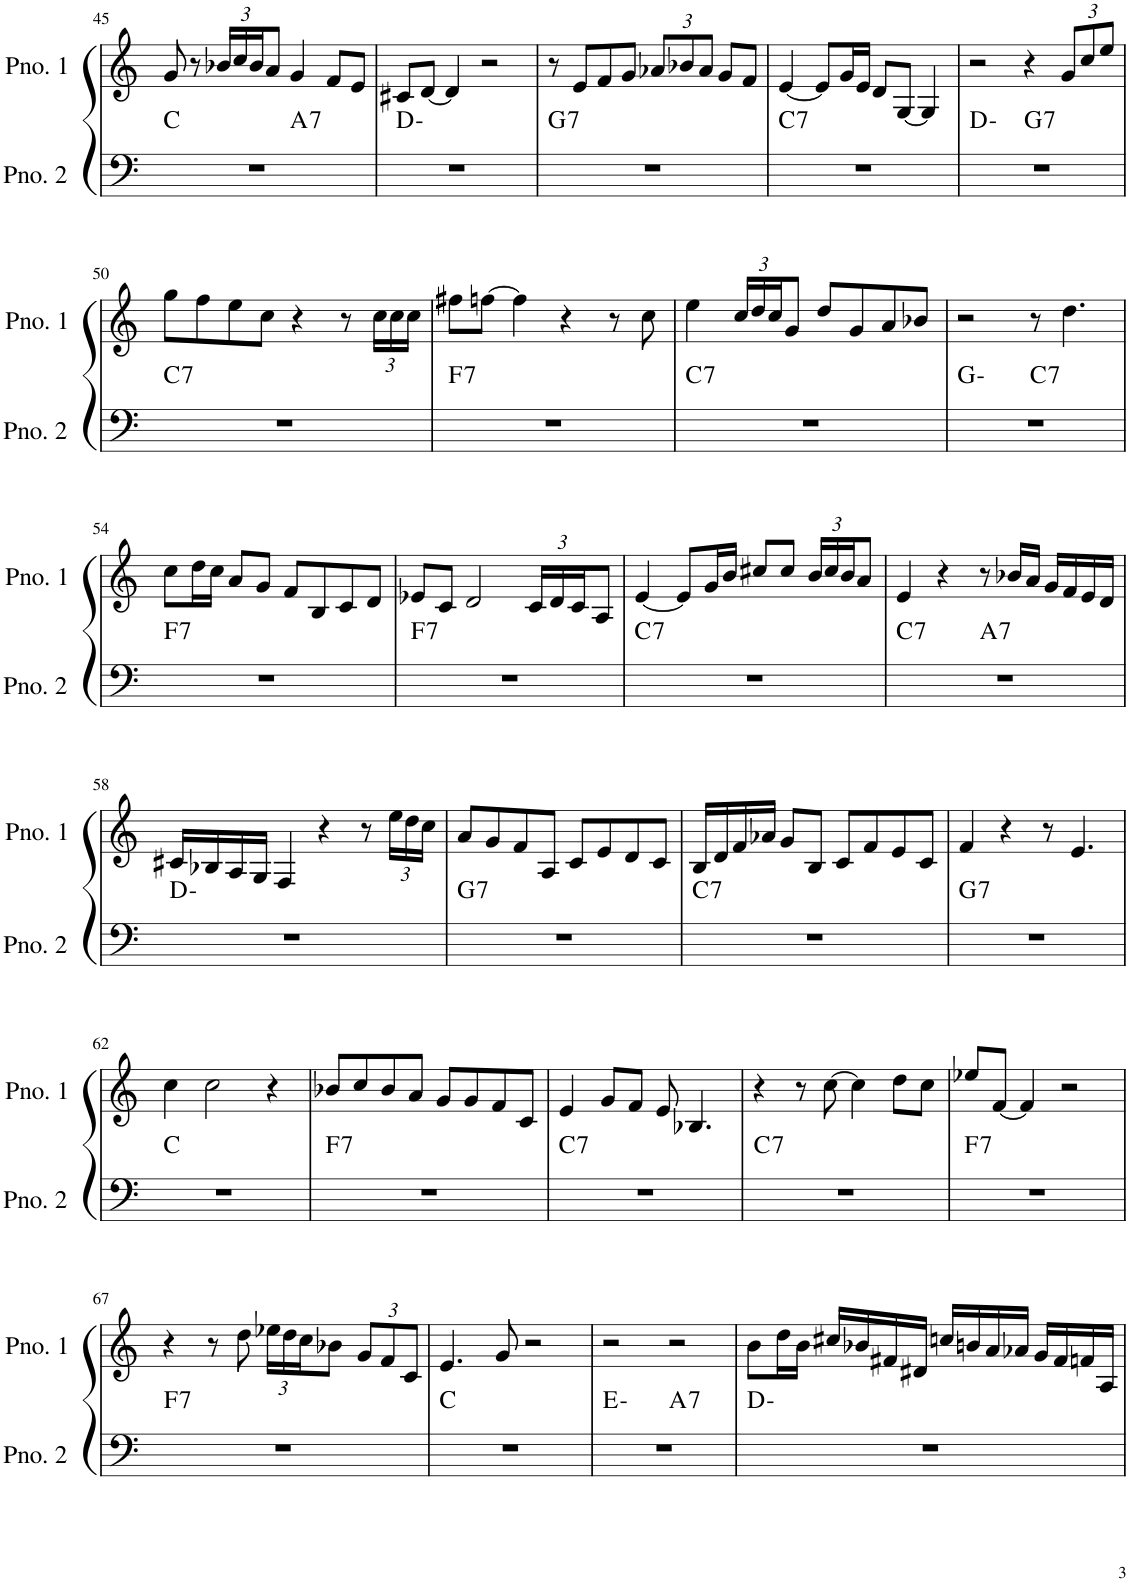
**kern	**harte	**kern
*part2	*part2	*part1
*staff2	*	*staff1
*I"ピアノ 2	*	*I"ピアノ 1
!!LO:PB:g=z
*clefF4	*	*clefG2
*k[]	*	*k[]
*M4/4	*	*M4/4
=45	=45	=45
*^	*	*
1r	2ryy	C:maj	8g/
.	.	.	8r
*	*	*	*Xbrackettup
.	.	.	24b-X/LL
.	.	.	24cc/
.	.	.	24b-/J
.	.	.	8a/J
!	!	!LO:H:kt=7	!
.	2ryy	A:7	4g/
.	.	.	8f/L
.	.	.	8e/J
*v	*v	*	*
=46	=46	=46
1r	D:min	8c#X/L
.	.	[8d/J
.	.	4d/]
.	.	2r
=47	=47	=47
!	!LO:H:kt=7	!
1r	G:7	8r
.	.	8e/L
.	.	8f/
.	.	8g/J
.	.	12a-X/L
.	.	12b-X/
.	.	12a-/J
.	.	8g/L
.	.	8f/J
=48	=48	=48
!	!LO:H:kt=7	!
1r	C:7	[4e/
.	.	8e/L]
.	.	16g/L
.	.	16e/JJ
.	.	8d/L
.	.	[8G/J
.	.	4G/]
=49	=49	=49
*^	*	*
1r	2ryy	D:min	2r
!	!	!LO:H:kt=7	!
.	2ryy	G:7	4r
.	.	.	12g/L
.	.	.	12cc/
.	.	.	12ee/J
!!LO:LB:g=z
=50	=50	=50	=50
!	!	!LO:H:kt=7	!
*v	*v	*	*
1r	C:7	8gg\L
.	.	8ff\
.	.	8ee\
.	.	8cc\J
.	.	4r
.	.	8r
.	.	24cc\LL
.	.	24cc\
.	.	24cc\JJ
=51	=51	=51
!	!LO:H:kt=7	!
1r	F:7	8ff#X\L
.	.	[8ffn\J
.	.	4ff\]
.	.	4r
.	.	8r
.	.	8cc\
=52	=52	=52
!	!LO:H:kt=7	!
1r	C:7	4ee\
.	.	24cc/LL
.	.	24dd/
.	.	24cc/J
.	.	8g/J
.	.	8dd/L
.	.	8g/
.	.	8a/
.	.	8b-X/J
=53	=53	=53
*^	*	*
1r	2ryy	G:min	2r
!	!	!LO:H:kt=7	!
.	2ryy	C:7	8r
.	.	.	4.dd\
!!LO:LB:g=z
=54	=54	=54	=54
!	!	!LO:H:kt=7	!
*v	*v	*	*
1r	F:7	8cc\L
.	.	16dd\L
.	.	16cc\JJ
.	.	8a/L
.	.	8g/J
.	.	8f/L
.	.	8B/
.	.	8c/
.	.	8d/J
=55	=55	=55
!	!LO:H:kt=7	!
1r	F:7	8e-X/L
.	.	8c/J
.	.	2d/
.	.	24c/LL
.	.	24d/
.	.	24c/J
.	.	8A/J
=56	=56	=56
!	!LO:H:kt=7	!
1r	C:7	[4e/
.	.	8e/L]
.	.	16g/L
.	.	16b/JJ
.	.	8cc#X/L
.	.	8cc#/J
.	.	24b/LL
.	.	24cc#/
.	.	24b/J
.	.	8a/J
=57	=57	=57
!	!LO:H:kt=7	!
*^	*	*
1r	2ryy	C:7	4e/
.	.	.	4r
!	!	!LO:H:kt=7	!
.	2ryy	A:7	8r
.	.	.	16b-X/LL
.	.	.	16a/JJ
.	.	.	16g/LL
.	.	.	16f/
.	.	.	16e/
.	.	.	16d/JJ
*v	*v	*	*
!!LO:LB:g=z
=58	=58	=58
1r	D:min	16c#X/LL
.	.	16B-X/
.	.	16A/
.	.	16G/JJ
.	.	4F/
.	.	4r
.	.	8r
.	.	24ee\LL
.	.	24dd\
.	.	24cc\JJ
=59	=59	=59
!	!LO:H:kt=7	!
1r	G:7	8a/L
.	.	8g/
.	.	8f/
.	.	8A/J
.	.	8c/L
.	.	8e/
.	.	8d/
.	.	8c/J
=60	=60	=60
!	!LO:H:kt=7	!
1r	C:7	16B/LL
.	.	16d/
.	.	16f/
.	.	16a-X/JJ
.	.	8g/L
.	.	8B/J
.	.	8c/L
.	.	8f/
.	.	8e/
.	.	8c/J
=61	=61	=61
!	!LO:H:kt=7	!
1r	G:7	4f/
.	.	4r
.	.	8r
.	.	4.e/
!!LO:LB:g=z
=62	=62	=62
1r	C:maj	4cc\
.	.	2cc\
.	.	4r
=63	=63	=63
!	!LO:H:kt=7	!
1r	F:7	8b-X/L
.	.	8cc/
.	.	8b-/
.	.	8a/J
.	.	8g/L
.	.	8g/
.	.	8f/
.	.	8c/J
=64	=64	=64
!	!LO:H:kt=7	!
1r	C:7	4e/
.	.	8g/L
.	.	8f/J
.	.	8e/
.	.	4.B-X/
=65	=65	=65
!	!LO:H:kt=7	!
1r	C:7	4r
.	.	8r
.	.	[8cc\
.	.	4cc\]
.	.	8dd\L
.	.	8cc\J
=66	=66	=66
!	!LO:H:kt=7	!
1r	F:7	8ee-X/L
.	.	[8f/J
.	.	4f/]
.	.	2r
!!LO:LB:g=z
=67	=67	=67
!	!LO:H:kt=7	!
1r	F:7	4r
.	.	8r
.	.	8dd\
.	.	24ee-X\LL
.	.	24dd\
.	.	24cc\J
.	.	8b-X\J
.	.	12g/L
.	.	12f/
.	.	12c/J
=68	=68	=68
1r	C:maj	4.e/
.	.	8g/
.	.	2r
=69	=69	=69
*^	*	*
1r	2ryy	E:min	2r
!	!	!LO:H:kt=7	!
.	2ryy	A:7	2r
*v	*v	*	*
=70	=70	=70
1r	D:min	8b\L
.	.	16dd\L
.	.	16b\JJ
.	.	16cc#X/LL
.	.	16b-X/
.	.	16f#X/
.	.	16d#X/JJ
.	.	16ccn/LL
.	.	16bn/
.	.	16a/
.	.	16a-X/JJ
.	.	16g/LL
.	.	16f#/
.	.	16fn/
.	.	16A/JJ
=	=	=
*-	*-	*-
